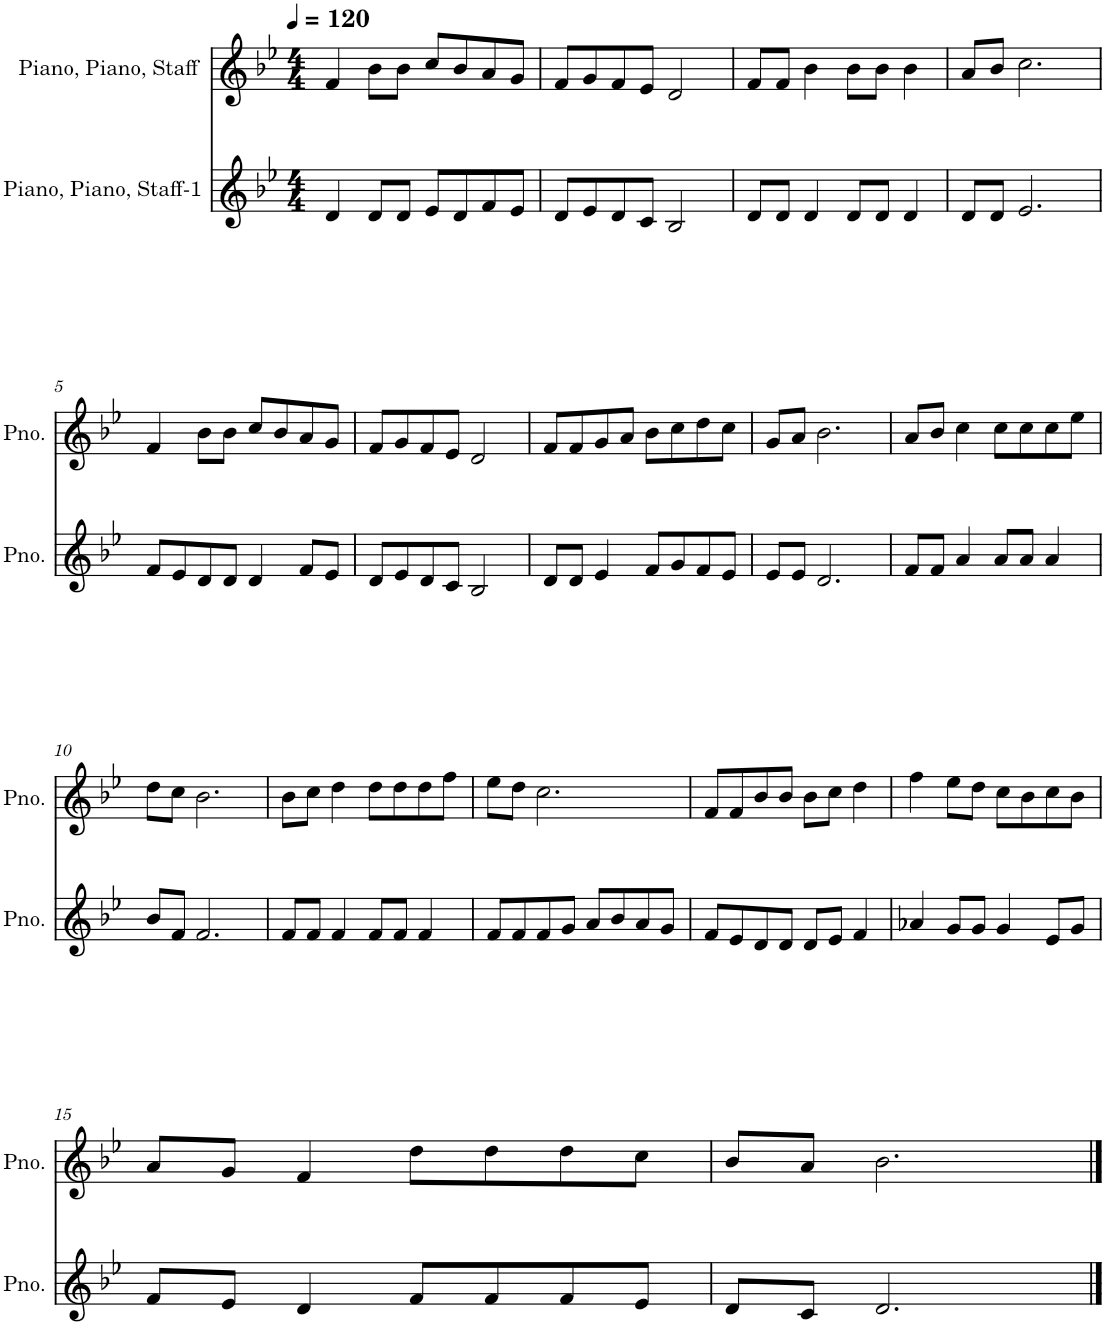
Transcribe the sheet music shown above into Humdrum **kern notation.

**kern	**kern
*part2	*part1
*staff2	*staff1
*I"Piano, Piano, Staff-1	*I"Piano, Piano, Staff
*I'Pno.	*I'Pno.
*clefG2	*clefG2
*k[b-e-]	*k[b-e-]
*M4/4	*M4/4
*MM120	*MM120
=1	=1
4d/	4f/
8d/L	8b-\L
8d/J	8b-\J
8e-/L	8cc/L
8d/	8b-/
8f/	8a/
8e-/J	8g/J
=2	=2
8d/L	8f/L
8e-/	8g/
8d/	8f/
8c/J	8e-/J
2B-/	2d/
=3	=3
8d/L	8f/L
8d/J	8f/J
4d/	4b-\
8d/L	8b-\L
8d/J	8b-\J
4d/	4b-\
=4	=4
8d/L	8a/L
8d/J	8b-/J
2.e-/	2.cc\
!!LO:LB:g=z
=5	=5
8f/L	4f/
8e-/	.
8d/	8b-\L
8d/J	8b-\J
4d/	8cc/L
.	8b-/
8f/L	8a/
8e-/J	8g/J
=6	=6
8d/L	8f/L
8e-/	8g/
8d/	8f/
8c/J	8e-/J
2B-/	2d/
=7	=7
8d/L	8f/L
8d/J	8f/
4e-/	8g/
.	8a/J
8f/L	8b-\L
8g/	8cc\
8f/	8dd\
8e-/J	8cc\J
=8	=8
8e-/L	8g/L
8e-/J	8a/J
2.d/	2.b-\
=9	=9
8f/L	8a/L
8f/J	8b-/J
4a/	4cc\
8a/L	8cc\L
8a/J	8cc\
4a/	8cc\
.	8ee-\J
!!LO:LB:g=z
=10	=10
8b-/L	8dd\L
8f/J	8cc\J
2.f/	2.b-\
=11	=11
8f/L	8b-\L
8f/J	8cc\J
4f/	4dd\
8f/L	8dd\L
8f/J	8dd\
4f/	8dd\
.	8ff\J
=12	=12
8f/L	8ee-\L
8f/	8dd\J
8f/	2.cc\
8g/J	.
8a/L	.
8b-/	.
8a/	.
8g/J	.
=13	=13
8f/L	8f/L
8e-/	8f/
8d/	8b-/
8d/J	8b-/J
8d/L	8b-\L
8e-/J	8cc\J
4f/	4dd\
=14	=14
4a-X/	4ff\
8g/L	8ee-\L
8g/J	8dd\J
4g/	8cc\L
.	8b-\
8e-/L	8cc\
8g/J	8b-\J
!!LO:LB:g=z
=15	=15
8f/L	8a/L
8e-/J	8g/J
4d/	4f/
8f/L	8dd\L
8f/	8dd\
8f/	8dd\
8e-/J	8cc\J
=16	=16
8d/L	8b-/L
8c/J	8a/J
2.d/	2.b-\
==	==
*-	*-
